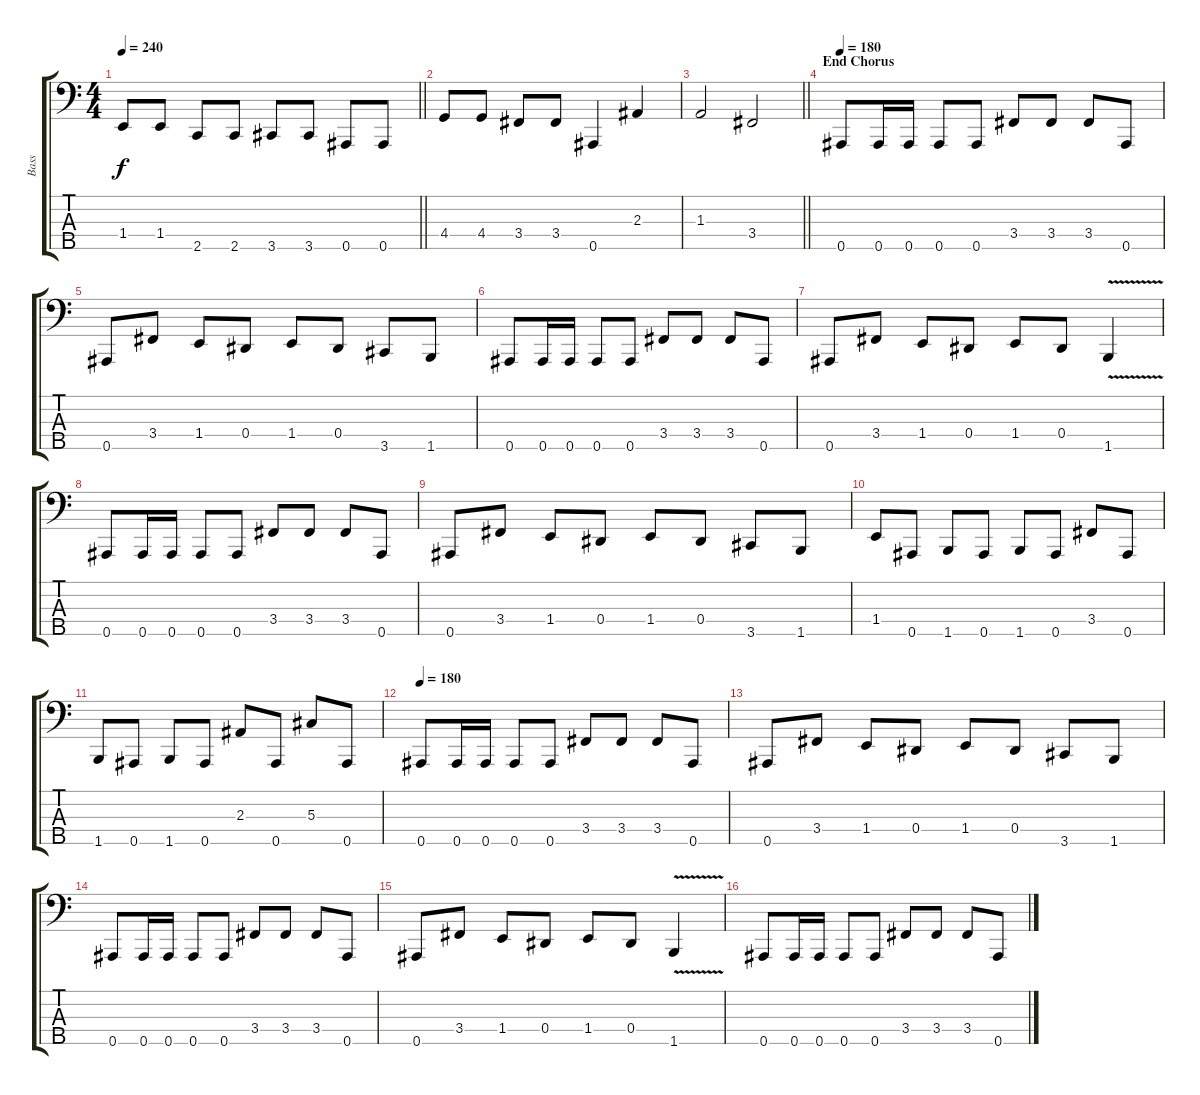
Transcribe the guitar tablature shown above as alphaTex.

\track ("Bass " "Bass ") {instrument electricbassfinger}
\staff {score tabs}
\tuning (Gb2 Db2 Ab1 Eb1 Bb0) {hide}
\ts (4 4)
\tempo 240
\clef f4
\barLineRight lightlight
\ks c
1.4.8{dy f} 1.4.8 2.5.8 2.5.8 3.5.8 3.5.8 0.5.8 0.5.8 |
4.4.8 4.4.8 3.4.8 3.4.8 0.5.4 2.3.4 |
\barLineRight lightlight
1.3.2 3.4.2 |
\section ("" "End Chorus")
\tempo 180
0.5.8 0.5.16 0.5.16 0.5.8 0.5.8 3.4.8 3.4.8 3.4.8 0.5.8 |
0.5.8 3.4.8 1.4.8 0.4.8 1.4.8 0.4.8 3.5.8 1.5.8 |
0.5.8 0.5.16 0.5.16 0.5.8 0.5.8 3.4.8 3.4.8 3.4.8 0.5.8 |
0.5.8 3.4.8 1.4.8 0.4.8 1.4.8 0.4.8 1.5{v}.4 |
0.5.8 0.5.16 0.5.16 0.5.8 0.5.8 3.4.8 3.4.8 3.4.8 0.5.8 |
0.5.8 3.4.8 1.4.8 0.4.8 1.4.8 0.4.8 3.5.8 1.5.8 |
1.4.8 0.5.8 1.5.8 0.5.8 1.5.8 0.5.8 3.4.8 0.5.8 |
1.5.8 0.5.8 1.5.8 0.5.8 2.3.8 0.5.8 5.3.8 0.5.8 |
\tempo 180
0.5.8 0.5.16 0.5.16 0.5.8 0.5.8 3.4.8 3.4.8 3.4.8 0.5.8 |
0.5.8 3.4.8 1.4.8 0.4.8 1.4.8 0.4.8 3.5.8 1.5.8 |
0.5.8 0.5.16 0.5.16 0.5.8 0.5.8 3.4.8 3.4.8 3.4.8 0.5.8 |
0.5.8 3.4.8 1.4.8 0.4.8 1.4.8 0.4.8 1.5{v}.4 |
0.5.8 0.5.16 0.5.16 0.5.8 0.5.8 3.4.8 3.4.8 3.4.8 0.5.8
